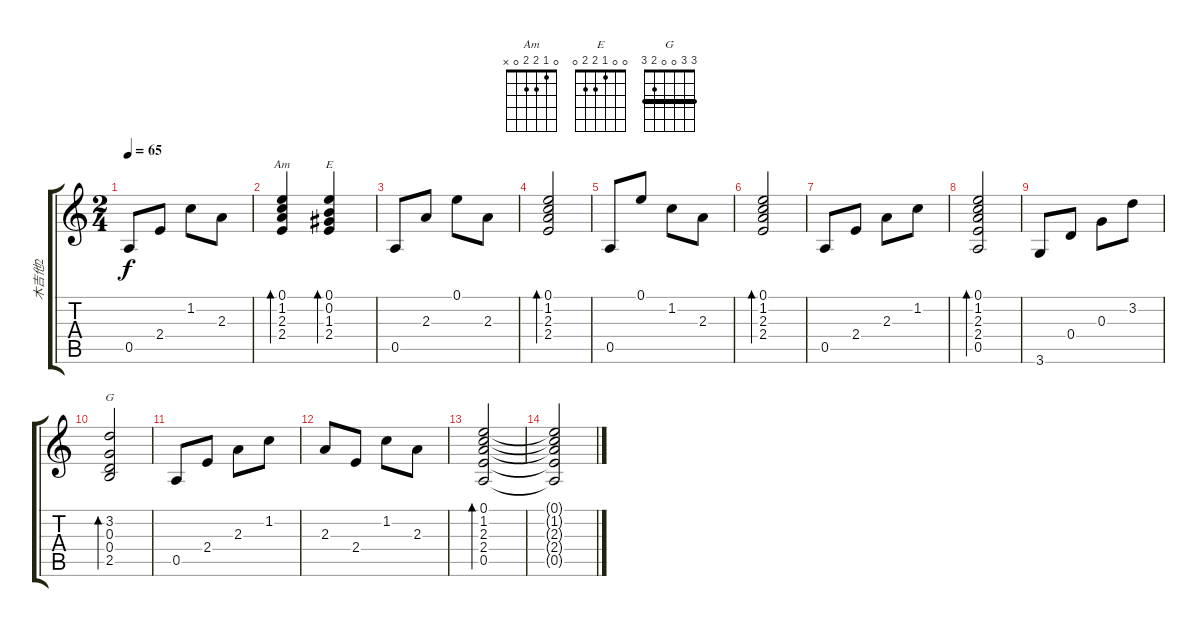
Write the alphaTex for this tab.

\track ("木吉他2" "木吉他2") {instrument acousticguitarnylon}
\staff {score tabs}
\tuning (E4 B3 G3 D3 A2 E2) {hide}
\chord ("Am" 0 1 2 2 0 x)
\chord ("E" 0 0 1 2 2 0)
\chord ("G" 3 3 0 0 2 3) {barre 3}
\ts (2 4)
\tempo 65
\clef g2
\ks c
0.5.8{dy f} 2.4.8 1.2.8 2.3.8 |
(0.1 1.2 2.3 2.4).4{bd 120 ch "Am"} (0.1 0.2 1.3 2.4).4{bd 120 ch "E"} |
0.5.8 2.3.8 0.1.8 2.3.8 |
(0.1 1.2 2.3 2.4).2{bd 120} |
0.5.8 0.1.8 1.2.8 2.3.8 |
(0.1 1.2 2.3 2.4).2{bd 120} |
0.5.8 2.4.8 2.3.8 1.2.8 |
(0.1 1.2 2.3 2.4 0.5).2{bd 120} |
3.6.8 0.4.8 0.3.8 3.2.8 |
(3.2 0.3 0.4 2.5).2{bd 120 ch "G"} |
0.5.8 2.4.8 2.3.8 1.2.8 |
2.3.8 2.4.8 1.2.8 2.3.8 |
(0.1 1.2 2.3 2.4 0.5).2{bd 120} |
(0.1{t} 1.2{t} 2.3{t} 2.4{t} 0.5{t}).2
